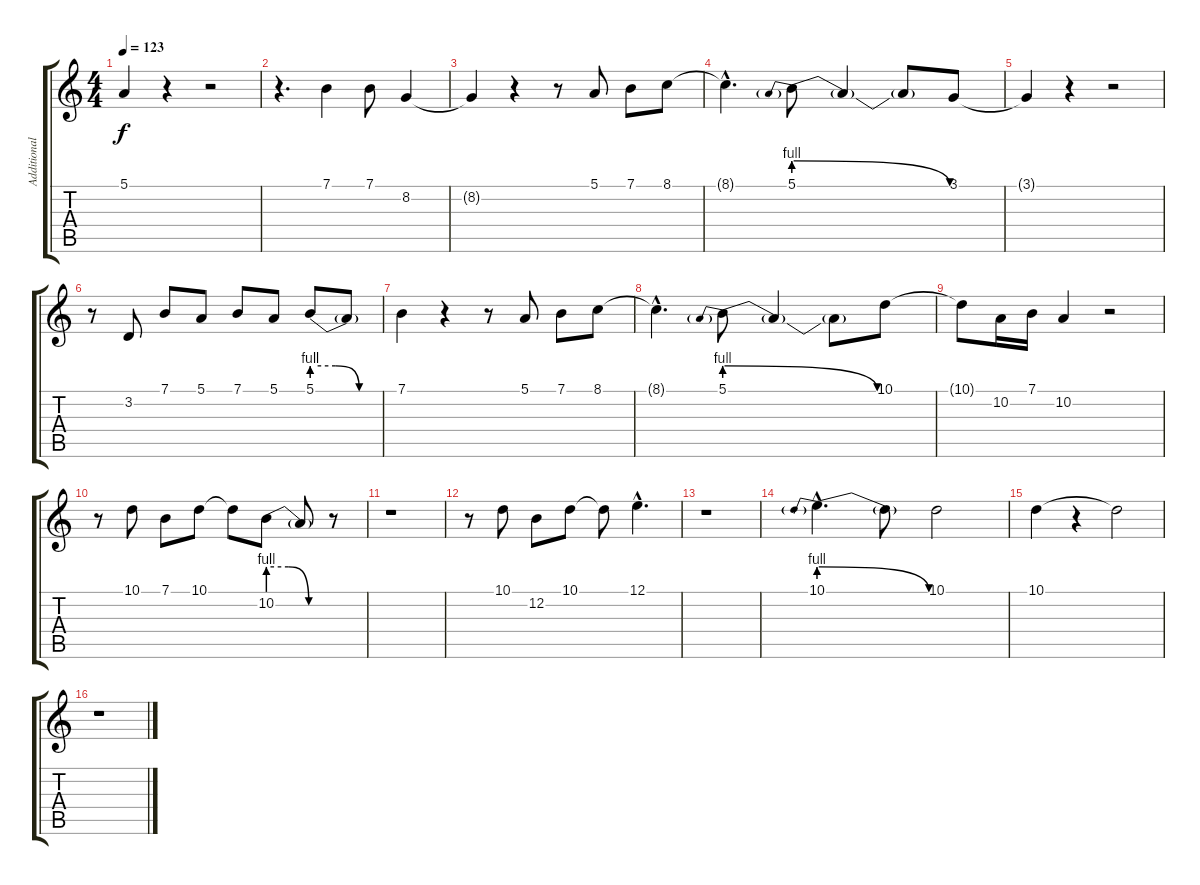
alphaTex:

\track ("Additional Voice (ignore)" "Additional") {instrument viola}
\staff {score tabs}
\tuning (E4 B3 G3 D3 A2 E2) {hide}
\ts (4 4)
\tempo 123
\clef g2
\ks c
5.1{t}.4{dy f} r.4 r.2 |
r.4{d} 7.1.4 7.1.8 8.2.4 |
8.2{t}.4 r.4 r.8 5.1.8 7.1.8 8.1.8 |
8.1{hac t}.4{d} 5.1{be (prebendrelease 0 4 60 0)}.8 5.1{t}.4 5.1{t}.8 3.1.8 |
3.1{t}.4 r.4 r.2 |
r.8 3.2.8 7.1.8 5.1.8 7.1.8 5.1.8 5.1{be (custom 0 4 20 4 40 0 60 0)}.8 5.1{t}.8 |
7.1.4 r.4 r.8 5.1.8 7.1.8 8.1.8 |
8.1{hac t}.4{d} 5.1{be (prebendrelease 0 4 60 0)}.8 5.1{t}.4 5.1{t}.8 10.1.8 |
10.1{t}.8 10.2.16 7.1.16 10.2.4 r.2 |
r.8 10.1.8 7.1.8 10.1.8 10.1{t}.8 10.2{be (custom 0 4 20 4 40 0 60 0)}.8 10.2{t}.8 r.8 |
r.1 |
r.8 10.1.8 12.2.8 10.1.8 10.1{t}.8 12.1{hac}.4{d} |
r.1 |
10.1{be (prebendrelease 0 4 60 0) hac}.4{d} 10.1{t}.8 10.1.2 |
10.1.4 r.4 10.1{t}.2 |
r.1
